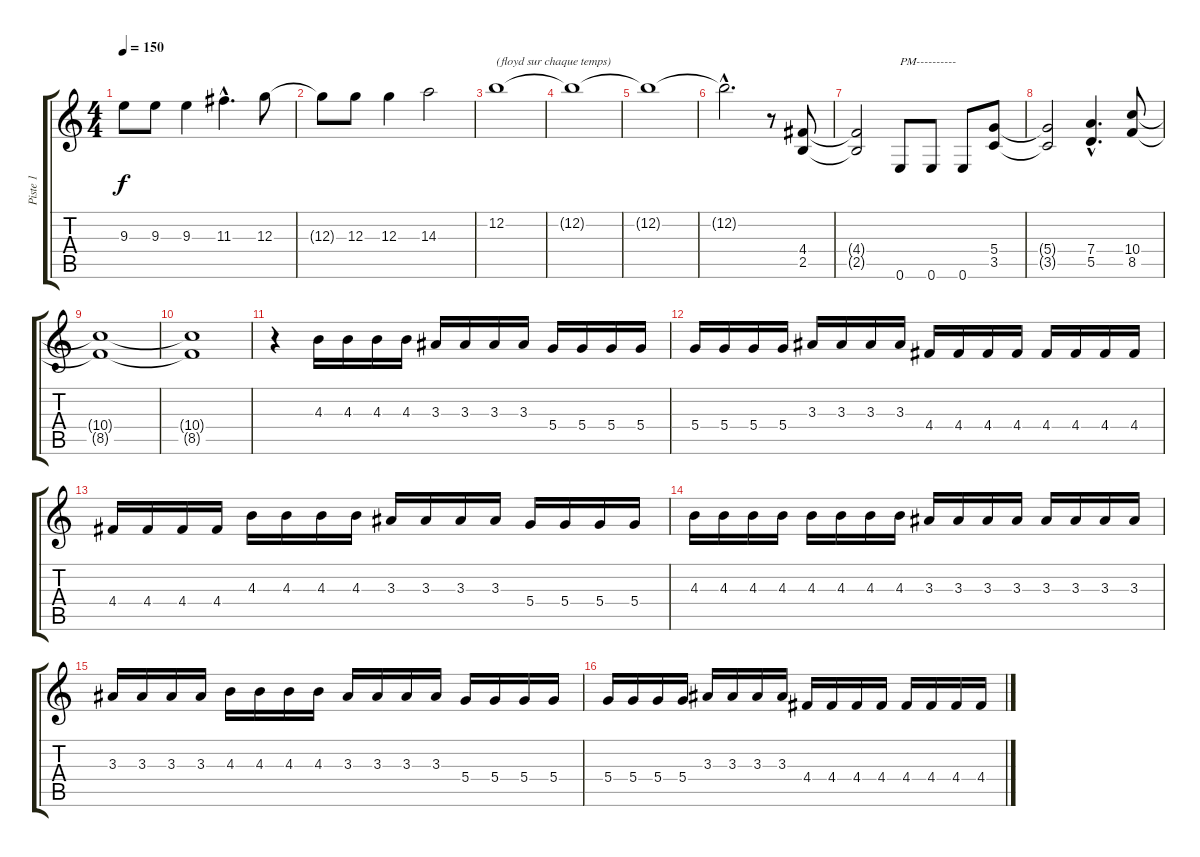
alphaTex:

\track ("Piste 1" "Piste 1") {instrument overdrivenguitar}
\staff {score tabs}
\tuning (E4 B3 G3 D3 A2 E2) {hide}
\ts (4 4)
\tempo 150
\clef g2
\ks c
9.3{t}.8{dy f} 9.3.8 9.3.4 11.3{hac}.4{d} 12.3.8 |
12.3{t}.8 12.3.8 12.3.4 14.3.2 |
12.2.1{txt "(floyd sur chaque temps)"} |
12.2{t}.1 |
12.2{t}.1 |
12.2{hac t}.2{d} r.8 (4.4 2.5).8 |
(4.4{t} 2.5{t}).2 0.6.8{txt "PM----------"} 0.6.8 0.6.8 (5.4 3.5).8 |
(5.4{t} 3.5{t}).2 (7.4{hac} 5.5{hac}).4{d} (10.4 8.5).8 |
(10.4{t} 8.5{t}).1 |
(10.4{t} 8.5{t}).1 |
r.4 4.3.16 4.3.16 4.3.16 4.3.16 3.3.16 3.3.16 3.3.16 3.3.16 5.4.16 5.4.16 5.4.16 5.4.16 |
5.4.16 5.4.16 5.4.16 5.4.16 3.3.16 3.3.16 3.3.16 3.3.16 4.4.16 4.4.16 4.4.16 4.4.16 4.4.16 4.4.16 4.4.16 4.4.16 |
4.4.16 4.4.16 4.4.16 4.4.16 4.3.16 4.3.16 4.3.16 4.3.16 3.3.16 3.3.16 3.3.16 3.3.16 5.4.16 5.4.16 5.4.16 5.4.16 |
4.3.16 4.3.16 4.3.16 4.3.16 4.3.16 4.3.16 4.3.16 4.3.16 3.3.16 3.3.16 3.3.16 3.3.16 3.3.16 3.3.16 3.3.16 3.3.16 |
3.3.16 3.3.16 3.3.16 3.3.16 4.3.16 4.3.16 4.3.16 4.3.16 3.3.16 3.3.16 3.3.16 3.3.16 5.4.16 5.4.16 5.4.16 5.4.16 |
5.4.16 5.4.16 5.4.16 5.4.16 3.3.16 3.3.16 3.3.16 3.3.16 4.4.16 4.4.16 4.4.16 4.4.16 4.4.16 4.4.16 4.4.16 4.4.16
